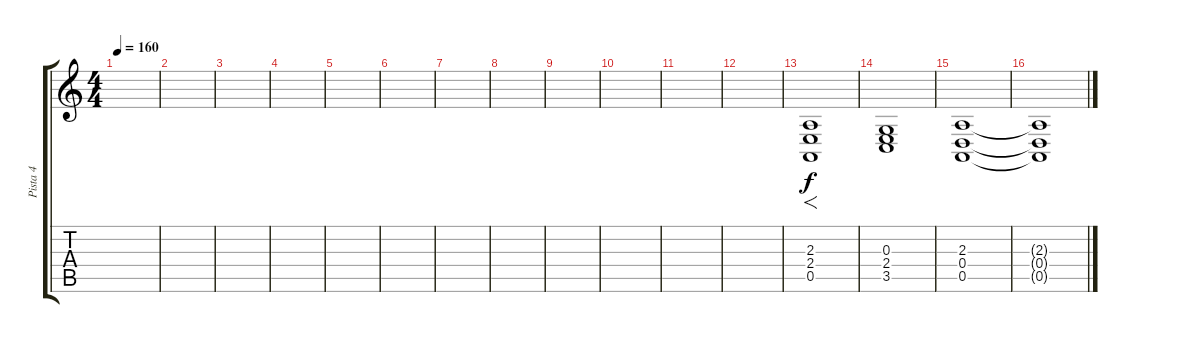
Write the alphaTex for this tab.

\track ("Pista 4" "Pista 4") {instrument violin}
\staff {score tabs}
\tuning (E4 B3 G3 D3 A2 E2) {hide}
\ts (4 4)
\tempo 160
\clef g2
\ks c
|
|
|
|
|
|
|
|
|
|
|
|
(2.3 2.4 0.5).1{f} |
(0.3 2.4 3.5).1 |
(2.3 0.4 0.5).1 |
(2.3{t} 0.4{t} 0.5{t}).1
